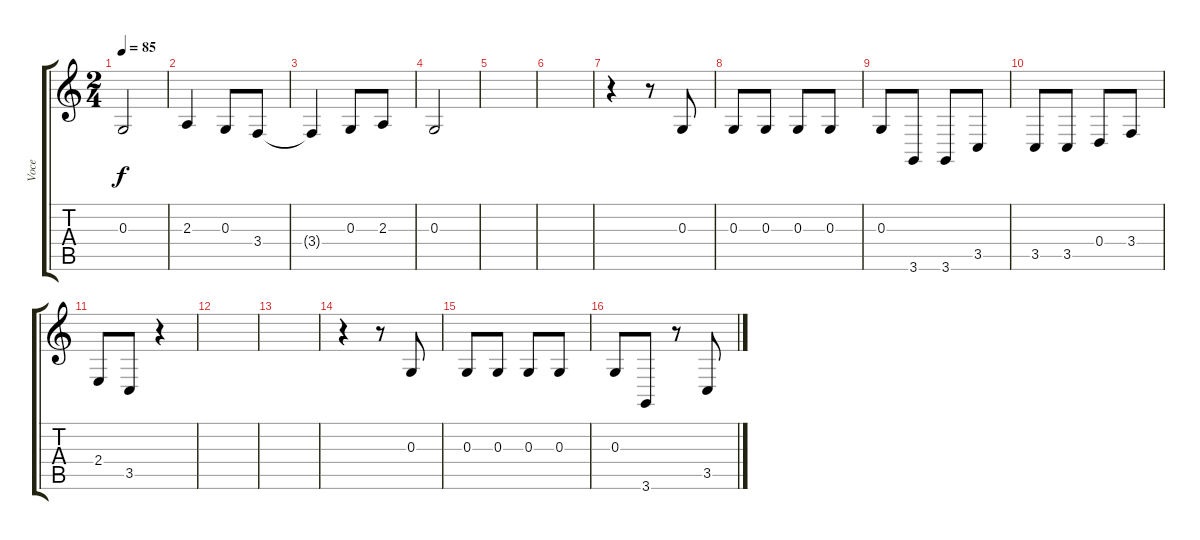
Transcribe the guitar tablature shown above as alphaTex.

\track ("Voce" "Voce") {instrument lead2sawtooth}
\staff {score tabs}
\tuning (E4 B3 G3 D3 A2 E2) {hide}
\ts (2 4)
\tempo 85
\clef g2
\ks c
0.3{t}.2{dy f} |
2.3.4 0.3.8 3.4.8 |
3.4{t}.4 0.3.8 2.3.8 |
0.3.2 |
|
|
r.4 r.8 0.3.8 |
0.3.8 0.3.8 0.3.8 0.3.8 |
0.3.8 3.6.8 3.6.8 3.5.8 |
3.5.8 3.5.8 0.4.8 3.4.8 |
2.4.8 3.5.8 r.4 |
|
|
r.4 r.8 0.3.8 |
0.3.8 0.3.8 0.3.8 0.3.8 |
0.3.8 3.6.8 r.8 3.5.8
